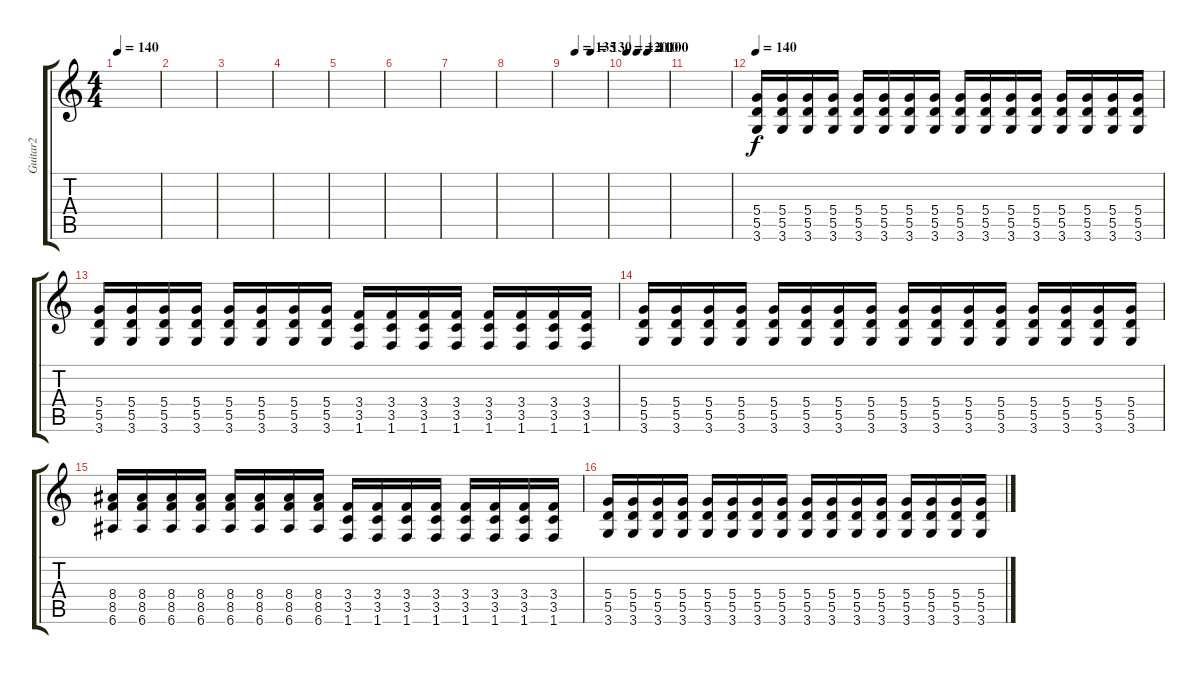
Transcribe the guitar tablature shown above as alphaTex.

\track ("Guitar2" "Guitar2") {instrument overdrivenguitar}
\staff {score tabs}
\tuning (E4 B3 G3 D3 A2 E2) {hide}
\ts (4 4)
\tempo 140
\clef g2
\ks c
|
|
|
|
|
|
|
|
\tempo (135 0.25)
\tempo (130 0.625)
|
\tempo 120
\tempo (110 0.25)
\tempo (100 0.5)
|
|
\tempo 140
(5.4 5.5 3.6).16 (5.4 5.5 3.6).16 (5.4 5.5 3.6).16 (5.4 5.5 3.6).16 (5.4 5.5 3.6).16 (5.4 5.5 3.6).16 (5.4 5.5 3.6).16 (5.4 5.5 3.6).16 (5.4 5.5 3.6).16 (5.4 5.5 3.6).16 (5.4 5.5 3.6).16 (5.4 5.5 3.6).16 (5.4 5.5 3.6).16 (5.4 5.5 3.6).16 (5.4 5.5 3.6).16 (5.4 5.5 3.6).16 |
(5.4 5.5 3.6).16 (5.4 5.5 3.6).16 (5.4 5.5 3.6).16 (5.4 5.5 3.6).16 (5.4 5.5 3.6).16 (5.4 5.5 3.6).16 (5.4 5.5 3.6).16 (5.4 5.5 3.6).16 (3.4 3.5 1.6).16 (3.4 3.5 1.6).16 (3.4 3.5 1.6).16 (3.4 3.5 1.6).16 (3.4 3.5 1.6).16 (3.4 3.5 1.6).16 (3.4 3.5 1.6).16 (3.4 3.5 1.6).16 |
(5.4 5.5 3.6).16 (5.4 5.5 3.6).16 (5.4 5.5 3.6).16 (5.4 5.5 3.6).16 (5.4 5.5 3.6).16 (5.4 5.5 3.6).16 (5.4 5.5 3.6).16 (5.4 5.5 3.6).16 (5.4 5.5 3.6).16 (5.4 5.5 3.6).16 (5.4 5.5 3.6).16 (5.4 5.5 3.6).16 (5.4 5.5 3.6).16 (5.4 5.5 3.6).16 (5.4 5.5 3.6).16 (5.4 5.5 3.6).16 |
(8.4 8.5 6.6).16 (8.4 8.5 6.6).16 (8.4 8.5 6.6).16 (8.4 8.5 6.6).16 (8.4 8.5 6.6).16 (8.4 8.5 6.6).16 (8.4 8.5 6.6).16 (8.4 8.5 6.6).16 (3.4 3.5 1.6).16 (3.4 3.5 1.6).16 (3.4 3.5 1.6).16 (3.4 3.5 1.6).16 (3.4 3.5 1.6).16 (3.4 3.5 1.6).16 (3.4 3.5 1.6).16 (3.4 3.5 1.6).16 |
(5.4 5.5 3.6).16 (5.4 5.5 3.6).16 (5.4 5.5 3.6).16 (5.4 5.5 3.6).16 (5.4 5.5 3.6).16 (5.4 5.5 3.6).16 (5.4 5.5 3.6).16 (5.4 5.5 3.6).16 (5.4 5.5 3.6).16 (5.4 5.5 3.6).16 (5.4 5.5 3.6).16 (5.4 5.5 3.6).16 (5.4 5.5 3.6).16 (5.4 5.5 3.6).16 (5.4 5.5 3.6).16 (5.4 5.5 3.6).16
